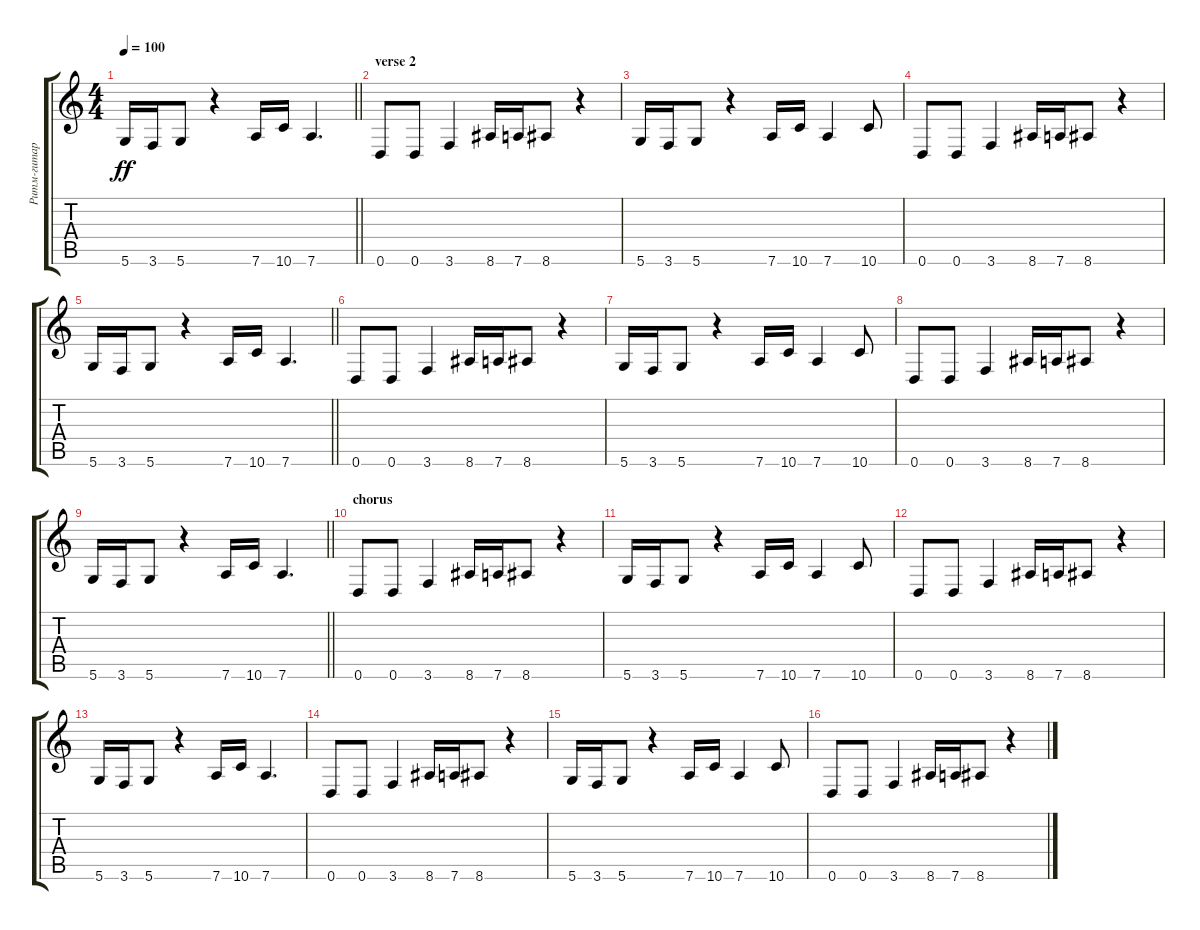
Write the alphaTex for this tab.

\track ("Ритм-гитара (Левая)" "Ритм-гитар") {instrument overdrivenguitar}
\staff {score tabs}
\tuning (E4 B3 G3 D3 A2 D2) {hide}
\ts (4 4)
\tempo 100
\clef g2
\barLineRight lightlight
\ks c
5.6.16{dy ff} 3.6.16 5.6.8 r.4 7.6.16 10.6.16 7.6.4{d} |
\section ("" "verse 2")
0.6.8 0.6.8 3.6.4 8.6.16 7.6.16 8.6.8 r.4 |
5.6.16 3.6.16 5.6.8 r.4 7.6.16 10.6.16 7.6.4 10.6.8 |
0.6.8 0.6.8 3.6.4 8.6.16 7.6.16 8.6.8 r.4 |
\barLineRight lightlight
5.6.16 3.6.16 5.6.8 r.4 7.6.16 10.6.16 7.6.4{d} |
0.6.8 0.6.8 3.6.4 8.6.16 7.6.16 8.6.8 r.4 |
5.6.16 3.6.16 5.6.8 r.4 7.6.16 10.6.16 7.6.4 10.6.8 |
0.6.8 0.6.8 3.6.4 8.6.16 7.6.16 8.6.8 r.4 |
\barLineRight lightlight
5.6.16 3.6.16 5.6.8 r.4 7.6.16 10.6.16 7.6.4{d} |
\section ("" "chorus")
0.6.8 0.6.8 3.6.4 8.6.16 7.6.16 8.6.8 r.4 |
5.6.16 3.6.16 5.6.8 r.4 7.6.16 10.6.16 7.6.4 10.6.8 |
0.6.8 0.6.8 3.6.4 8.6.16 7.6.16 8.6.8 r.4 |
5.6.16 3.6.16 5.6.8 r.4 7.6.16 10.6.16 7.6.4{d} |
0.6.8 0.6.8 3.6.4 8.6.16 7.6.16 8.6.8 r.4 |
5.6.16 3.6.16 5.6.8 r.4 7.6.16 10.6.16 7.6.4 10.6.8 |
0.6.8 0.6.8 3.6.4 8.6.16 7.6.16 8.6.8 r.4
